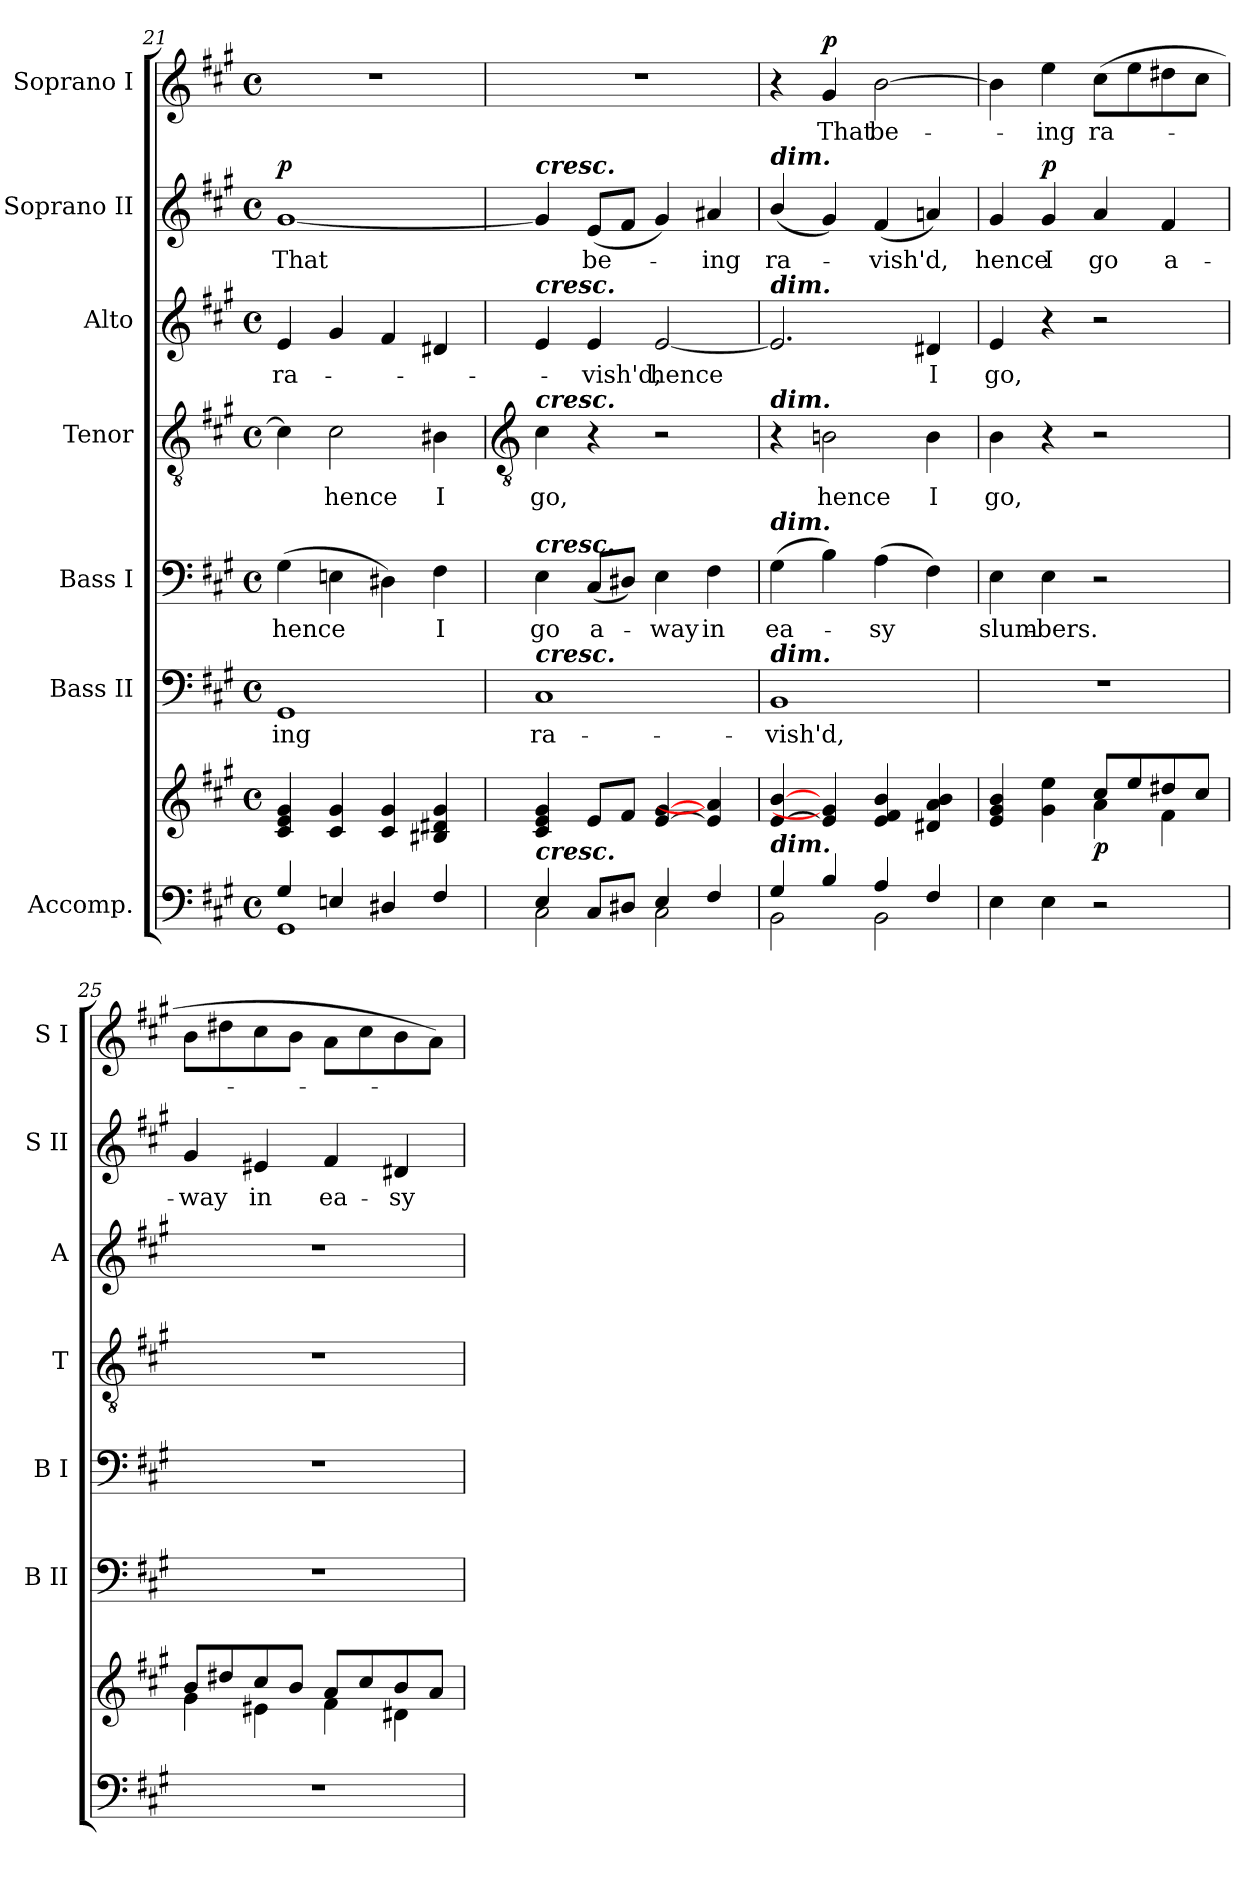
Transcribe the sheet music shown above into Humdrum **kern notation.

**kern	**kern	**dynam	**kern	**text	**kern	**text	**kern	**text	**kern	**text	**kern	**text	**dynam	**kern	**text	**dynam
*part7	*part7	*part7	*part6	*part6	*part5	*part5	*part4	*part4	*part3	*part3	*part2	*part2	*part2	*part1	*part1	*part1
*staff8	*staff7	*staff7/8	*staff6	*staff6	*staff5	*staff5	*staff4	*staff4	*staff3	*staff3	*staff2	*staff2	*staff2	*staff1	*staff1	*staff1
*I"Accomp.	*	*	*I"Bass II	*	*I"Bass I	*	*I"Tenor	*	*I"Alto	*	*I"Soprano II	*	*	*I"Soprano I	*	*
*	*	*	*I'B II	*	*I'B I	*	*I'T	*	*I'A	*	*I'S II	*	*	*I'S I	*	*
*clefF4	*clefG2	*	*clefF4	*	*clefF4	*	*clefGv2	*	*clefG2	*	*clefG2	*	*	*clefG2	*	*
*k[f#c#g#]	*k[f#c#g#]	*	*k[f#c#g#]	*	*k[f#c#g#]	*	*k[f#c#g#]	*	*k[f#c#g#]	*	*k[f#c#g#]	*	*	*k[f#c#g#]	*	*
*A:	*A:	*	*A:	*	*A:	*	*A:	*	*A:	*	*A:	*	*	*A:	*	*
*M4/4	*M4/4	*	*M4/4	*	*M4/4	*	*M4/4	*	*M4/4	*	*M4/4	*	*	*M4/4	*	*
*met(c)	*met(c)	*	*met(c)	*	*met(c)	*	*met(c)	*	*met(c)	*	*met(c)	*	*	*met(c)	*	*
=21	=21	=21	=21	=21	=21	=21	=21	=21	=21	=21	=21	=21	=21	=21	=21	=21
*^	*^	*	*	*	*	*	*	*	*	*	*	*	*	*	*	*
!	!	!	!	!	!	!LO:LY:b	!	!LO:LY:b	!	!	!	!LO:LY:b	!	!LO:LY:b	!LO:DY:b	!	!	!
4G#/	1GG#\	4c# 4e 4g#	1ryy	.	1GG#	-ing	(>4G#	hence	4c#]	.	4e	ra-	[1g#	That	p	1r	.	.
!	!	!	!	!	!	!	!	!	!	!LO:LY:b	!	!	!	!	!	!	!	!
4En/	.	4c# 4g#	.	.	.	.	4En	.	2c#	hence	4g#	.	.	.	.	.	.	.
4D#X/	.	4c# 4g#	.	.	.	.	4D#X)	.	.	.	4f#	.	.	.	.	.	.	.
!	!	!	!	!	!	!	!	!LO:LY:b	!	!LO:LY:b	!	!	!	!	!	!	!	!
4F#/	.	4B#X 4d#X 4g#	.	.	.	.	4F#	I	4B#X	I	4d#X	.	.	.	.	.	.	.
!!LO:LB:g=z
=22	=22	=22	=22	=22	=22	=22	=22	=22	=22	=22	=22	=22	=22	=22	=22	=22	=22	=22
*	*	*	*	*	*	*	*	*	*clefGv2	*	*	*	*	*	*	*	*	*
!	!	!	!	!	!	!	!	!	!	!	!	!	!LO:TX:a:Bi:t=cresc.	!	!	!	!	!
!	!	!	!	!	!	!	!	!	!	!	!LO:TX:a:Bi:t=cresc.	!	!	!	!	!	!	!
!	!	!	!	!	!	!	!	!	!LO:TX:a:Bi:t=cresc.	!	!	!	!	!	!	!	!	!
!	!	!	!	!	!	!	!LO:TX:a:Bi:t=cresc.	!	!	!	!	!	!	!	!	!	!	!
!	!	!	!	!	!LO:TX:a:Bi:t=cresc.	!	!	!	!	!	!	!	!	!	!	!	!	!
!LO:TX:a:Bi:t=cresc.	!	!	!	!	!	!	!	!	!	!	!	!	!	!	!	!	!	!
!	!	!	!	!	!	!LO:LY:b	!	!LO:LY:b	!	!LO:LY:b	!	!	!	!	!	!	!	!
4E/	2C#\	4c# 4e 4g#	1ryy	.	1C#	ra-	4E	go	4c#	go,	4e	.	4g#]	.	.	1r	.	.
!	!	!	!	!	!	!	!	!LO:LY:b	!	!	!	!LO:LY:b	!	!LO:LY:b	!	!	!	!
8C#/L	.	8eL	.	.	.	.	(<8C#L	a-	4r	.	4e	vish'd,	(<8eL	be-	.	.	.	.
8D#X/J	.	8f#J	.	.	.	.	8D#XJ)	.	.	.	.	.	8f#J	.	.	.	.	.
!	!	!	!	!	!	!	!	!LO:LY:b	!	!	!	!LO:LY:b	!	!	!	!	!	!
4E/	2C#\	[4e [4g#	.	.	.	.	4E	way	2r	.	[2e	hence	4g#)	.	.	.	.	.
!	!	!	!	!	!	!	!	!LO:LY:b	!	!	!	!	!	!LO:LY:b	!	!	!	!
4F#/	.	4e] 4a#]	.	.	.	.	4F#	in	.	.	.	.	4a#X	ing	.	.	.	.
=23	=23	=23	=23	=23	=23	=23	=23	=23	=23	=23	=23	=23	=23	=23	=23	=23	=23	=23
!	!	!	!	!	!	!	!	!	!	!	!	!	!LO:TX:a:Bi:t=dim.	!	!	!	!	!
!	!	!	!	!	!	!	!	!	!	!	!LO:TX:a:Bi:t=dim.	!	!	!	!	!	!	!
!	!	!	!	!	!	!	!	!	!LO:TX:a:Bi:t=dim.	!	!	!	!	!	!	!	!	!
!	!	!	!	!	!	!	!LO:TX:a:Bi:t=dim.	!	!	!	!	!	!	!	!	!	!	!
!	!	!	!	!	!LO:TX:a:Bi:t=dim.	!	!	!	!	!	!	!	!	!	!	!	!	!
!LO:TX:a:Bi:t=dim.	!	!	!	!	!	!	!	!	!	!	!	!	!	!	!	!	!	!
!	!	!	!	!	!	!LO:LY:b	!	!LO:LY:b	!	!	!	!	!	!LO:LY:b	!	!	!	!
4G#/	2BB\	[4e [4b	1ryy	.	1BB	-vish'd,	(>4G#	ea-	4r	.	2.e]	.	(<4b/	ra-	.	4r	.	.
!	!	!	!	!	!	!	!	!	!	!LO:LY:b	!	!	!	!	!	!	!LO:LY:b	!LO:DY:b
4B/	.	4e] 4g#]	.	.	.	.	4B)	.	2Bn	hence	.	.	4g#)	.	.	4g#	That	p
!	!	!	!	!	!	!	!	!LO:LY:b	!	!	!	!	!	!LO:LY:b	!	!	!LO:LY:b	!
4A/	2BB\	4e 4f# 4b	.	.	.	.	(>4A	sy	.	.	.	.	(<4f#	vish'd,	.	[2b	be-	.
!	!	!	!	!	!	!	!	!	!	!LO:LY:b	!	!LO:LY:b	!	!	!	!	!	!
4F#/	.	4d#X 4a 4b	.	.	.	.	4F#)	.	4B	I	4d#X	I	4an)	.	.	.	.	.
*v	*v	*	*	*	*	*	*	*	*	*	*	*	*	*	*	*	*	*
=24	=24	=24	=24	=24	=24	=24	=24	=24	=24	=24	=24	=24	=24	=24	=24	=24	=24
!	!	!	!	!	!	!	!LO:LY:b	!	!LO:LY:b	!	!LO:LY:b	!	!LO:LY:b	!	!	!	!
4E\	4e 4g# 4b	2ryy	.	1r	.	4E	slum-	4B	go,	4e	go,	4g#	hence	.	4b]	.	.
!	!	!	!	!	!	!	!LO:LY:b	!	!	!	!	!	!LO:LY:b	!LO:DY:b	!	!LO:LY:b	!
4E\	4g# 4ee	.	.	.	.	4E	-bers.	4r	.	4r	.	4g#	I	p	4ee	ing	.
!	!	!	!LO:DY:b	!	!	!	!	!	!	!	!	!	!LO:LY:b	!	!	!LO:LY:b	!
2r	8cc#/L	4a\	p	.	.	2r	.	2r	.	2r	.	4a	go	.	(>8cc#L	ra-	.
.	8ee/	.	.	.	.	.	.	.	.	.	.	.	.	.	8ee	.	.
!	!	!	!	!	!	!	!	!	!	!	!	!	!LO:LY:b	!	!	!	!
.	8dd#X/	4f#\	.	.	.	.	.	.	.	.	.	4f#	a-	.	8dd#X	.	.
.	8cc#/J	.	.	.	.	.	.	.	.	.	.	.	.	.	8cc#J	.	.
=25	=25	=25	=25	=25	=25	=25	=25	=25	=25	=25	=25	=25	=25	=25	=25	=25	=25
!	!	!	!	!	!	!	!	!	!	!	!	!	!LO:LY:b	!	!	!	!
1r	8b/L	4g#\	.	1r	.	1r	.	1r	.	1r	.	4g#	-way	.	8bL	.	.
.	8dd#X/	.	.	.	.	.	.	.	.	.	.	.	.	.	8dd#X	.	.
!	!	!	!	!	!	!	!	!	!	!	!	!	!LO:LY:b	!	!	!	!
.	8cc#/	4e#X\	.	.	.	.	.	.	.	.	.	4e#X	in	.	8cc#	.	.
.	8b/J	.	.	.	.	.	.	.	.	.	.	.	.	.	8bJ	.	.
!	!	!	!	!	!	!	!	!	!	!	!	!	!LO:LY:b	!	!	!	!
.	8a/L	4f#\	.	.	.	.	.	.	.	.	.	4f#	ea-	.	8aL	.	.
.	8cc#/	.	.	.	.	.	.	.	.	.	.	.	.	.	8cc#	.	.
!	!	!	!	!	!	!	!	!	!	!	!	!	!LO:LY:b	!	!	!	!
.	8b/	4d#X\	.	.	.	.	.	.	.	.	.	4d#X	-sy	.	8b	.	.
.	8a/J	.	.	.	.	.	.	.	.	.	.	.	.	.	8aJ)	.	.
*	*v	*v	*	*	*	*	*	*	*	*	*	*	*	*	*	*	*
=	=	=	=	=	=	=	=	=	=	=	=	=	=	=	=	=
*-	*-	*-	*-	*-	*-	*-	*-	*-	*-	*-	*-	*-	*-	*-	*-	*-
